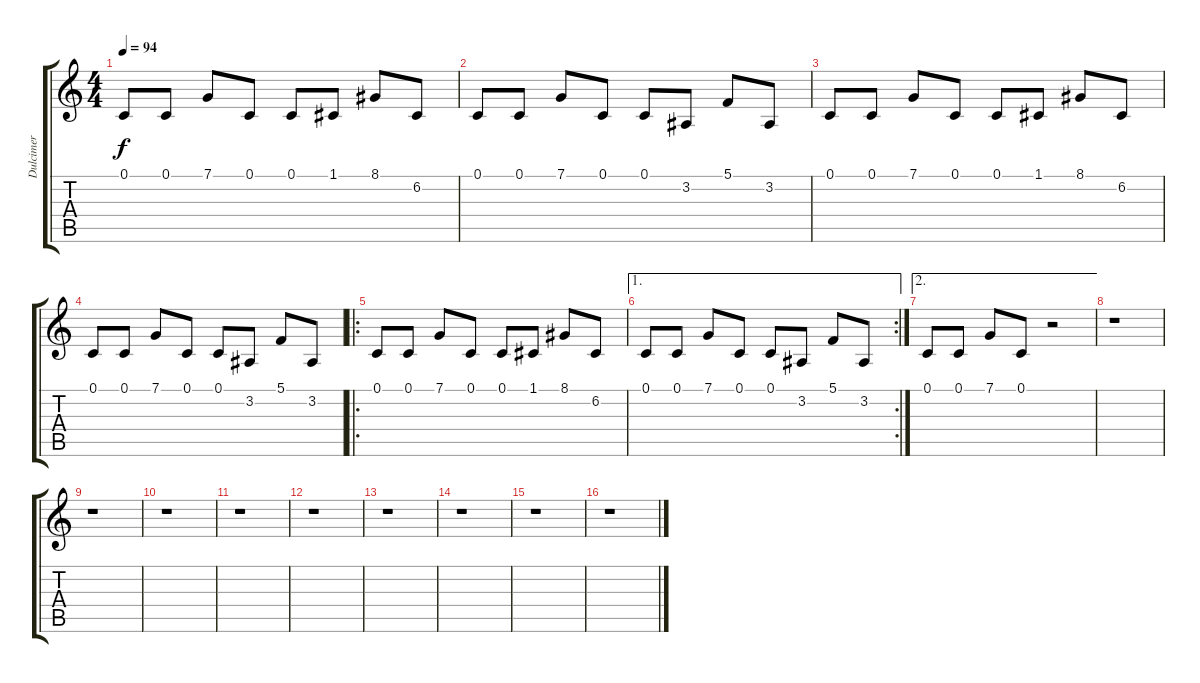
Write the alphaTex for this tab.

\track ("Dulcimer" "Dulcimer") {solo instrument orchestralharp}
\staff {score tabs}
\tuning (C4 G3 Eb3 Bb2 F2 C2) {hide}
\ts (4 4)
\tempo 94
\clef g2
\ks c
0.1.8{dy f instrument orchestralharp} 0.1.8 7.1.8 0.1.8 0.1.8 1.1.8 8.1.8 6.2.8 |
0.1.8 0.1.8 7.1.8 0.1.8 0.1.8 3.2.8 5.1.8 3.2.8 |
0.1.8 0.1.8 7.1.8 0.1.8 0.1.8 1.1.8 8.1.8 6.2.8 |
0.1.8 0.1.8 7.1.8 0.1.8 0.1.8 3.2.8 5.1.8 3.2.8 |
\ro
0.1.8 0.1.8 7.1.8 0.1.8 0.1.8 1.1.8 8.1.8 6.2.8 |
\ae 1
\rc 2
0.1.8 0.1.8 7.1.8 0.1.8 0.1.8 3.2.8 5.1.8 3.2.8 |
\ae 2
0.1.8 0.1.8 7.1.8 0.1.8 r.2 |
r.1 |
r.1 |
r.1 |
r.1 |
r.1 |
r.1 |
r.1 |
r.1 |
r.1
